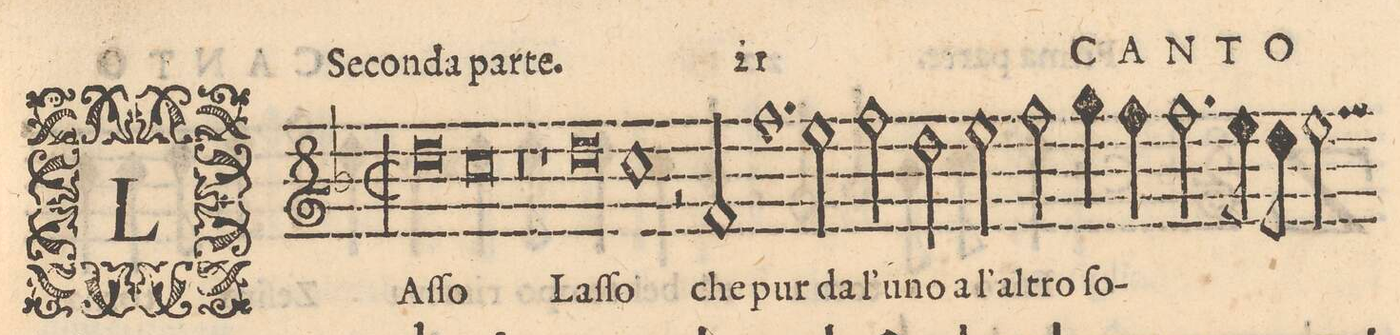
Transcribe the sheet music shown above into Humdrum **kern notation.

**kern	**text
*I"CANTO	*
*clefG2	*
*k[b-]	*
*met(C|)	*
*M4/2	*
0dd	Laſ-
=2-	=2-
0cc	-ſo
=3-	=3-
0r	.
=4-	=4-
1r	.
0dd	Laſ-
=5-	=5-
1cc	-ſo
=6-	=6-
2r	.
2f/	che
1.ff	pur
=7-	=7-
2ee\	da
2ff\	l'u-
2dd\	-no a
=8-	=8-
2ee\	l'al-
2ff\	-tro
4gg\	ſ-
4ff\	.
2.ff\	.
=9-	=9-
8ee\	.
8dd\	.
2ee\	.
*-	*-
